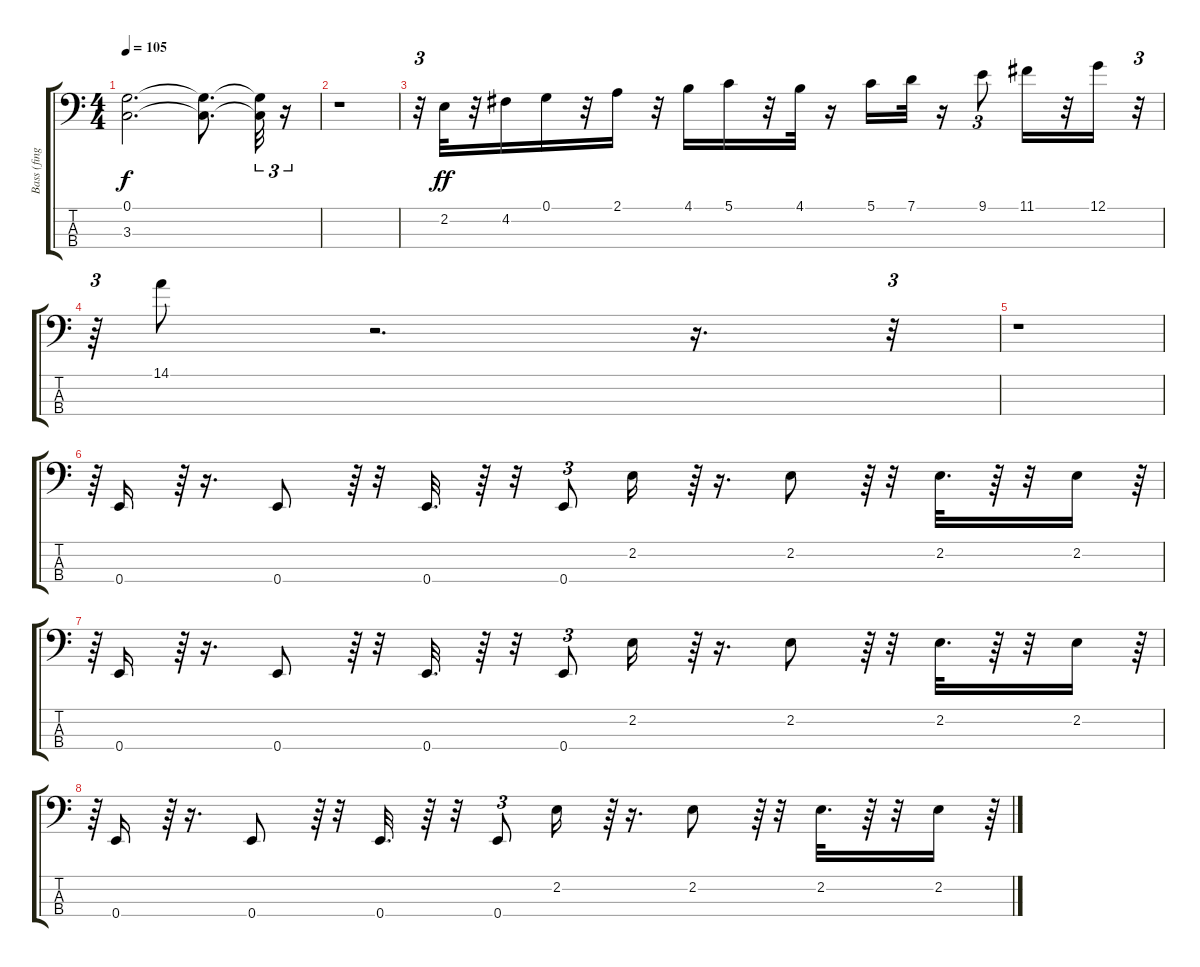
\track ("Bass (finger)" "Bass (fing") {instrument electricbassfinger}
\staff {score tabs}
\tuning (G2 D2 A1 E1) {hide}
\ts (4 4)
\tempo 105
\clef f4
\ks c
(0.1{t} 3.3{t}).2{d dy f} (0.1{t} 3.3{t}).8{d} (0.1{t} 3.3{t}).32{tu (3 2)} r.16{tu (3 2)} |
r.1 |
r.32{tu (3 2)} 2.2.32{dy ff} r.32 4.2.16 0.1.16 r.32 2.1.16 r.32 4.1.16 5.1.16 r.32 4.1.32 r.16 5.1.16 7.1.32 r.16 9.1.8{tu (3 2)} 11.1.16 r.32 12.1.16 r.32{tu (3 2)} |
r.64{tu (3 2)} 14.1.8 r.2{d} r.16{d} r.32{tu (3 2)} |
r.1 |
r.64{tu (3 2)} 0.4.16 r.64{tu (3 2)} r.16{d} 0.4.8 r.64{tu (3 2)} r.32 0.4.32{d} r.64 r.32 0.4.8{tu (3 2)} 2.2.16 r.64{tu (3 2)} r.16{d} 2.2.8 r.64{tu (3 2)} r.32 2.2.32{d} r.64 r.32 2.2.16 r.64{tu (3 2)} |
r.64{tu (3 2)} 0.4.16 r.64{tu (3 2)} r.16{d} 0.4.8 r.64{tu (3 2)} r.32 0.4.32{d} r.64 r.32 0.4.8{tu (3 2)} 2.2.16 r.64{tu (3 2)} r.16{d} 2.2.8 r.64{tu (3 2)} r.32 2.2.32{d} r.64 r.32 2.2.16 r.64{tu (3 2)} |
r.64{tu (3 2)} 0.4.16 r.64{tu (3 2)} r.16{d} 0.4.8 r.64{tu (3 2)} r.32 0.4.32{d} r.64 r.32 0.4.8{tu (3 2)} 2.2.16 r.64{tu (3 2)} r.16{d} 2.2.8 r.64{tu (3 2)} r.32 2.2.32{d} r.64 r.32 2.2.16 r.64{tu (3 2)}
